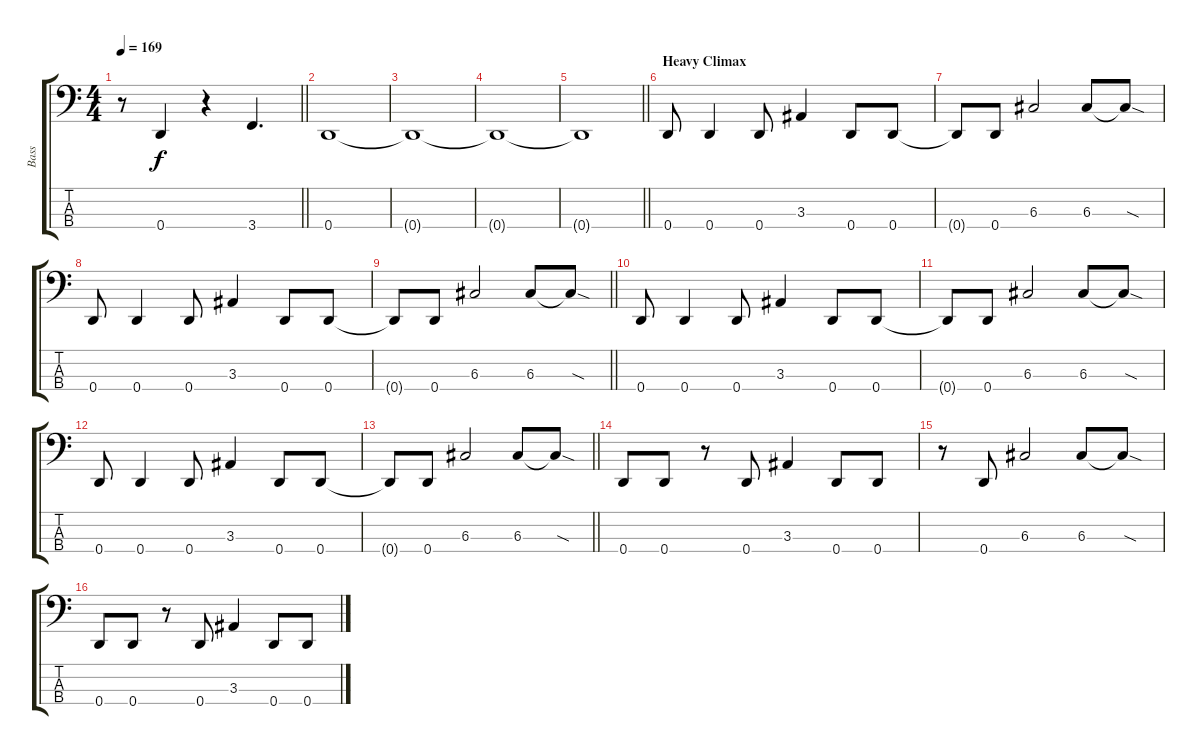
\track ("Bass" "Bass") {instrument electricbassfinger}
\staff {score tabs}
\tuning (F2 C2 G1 D1) {hide}
\ts (4 4)
\tempo 169
\clef f4
\barLineRight lightlight
\ks c
r.8{dy f} 0.4.4 r.4 3.4.4{d} |
0.4.1 |
0.4{t}.1 |
0.4{t}.1 |
\barLineRight lightlight
0.4{t}.1 |
\section ("" "Heavy Climax ")
0.4.8 0.4.4 0.4.8 3.3.4 0.4.8 0.4.8 |
0.4{t}.8 0.4.8 6.3.2 6.3.8 6.3{sod t}.8 |
0.4.8 0.4.4 0.4.8 3.3.4 0.4.8 0.4.8 |
\barLineRight lightlight
0.4{t}.8 0.4.8 6.3.2 6.3.8 6.3{sod t}.8 |
0.4.8 0.4.4 0.4.8 3.3.4 0.4.8 0.4.8 |
0.4{t}.8 0.4.8 6.3.2 6.3.8 6.3{sod t}.8 |
0.4.8 0.4.4 0.4.8 3.3.4 0.4.8 0.4.8 |
\barLineRight lightlight
0.4{t}.8 0.4.8 6.3.2 6.3.8 6.3{sod t}.8 |
0.4.8 0.4.8 r.8 0.4.8 3.3.4 0.4.8 0.4.8 |
r.8 0.4.8 6.3.2 6.3.8 6.3{sod t}.8 |
0.4.8 0.4.8 r.8 0.4.8 3.3.4 0.4.8 0.4.8
